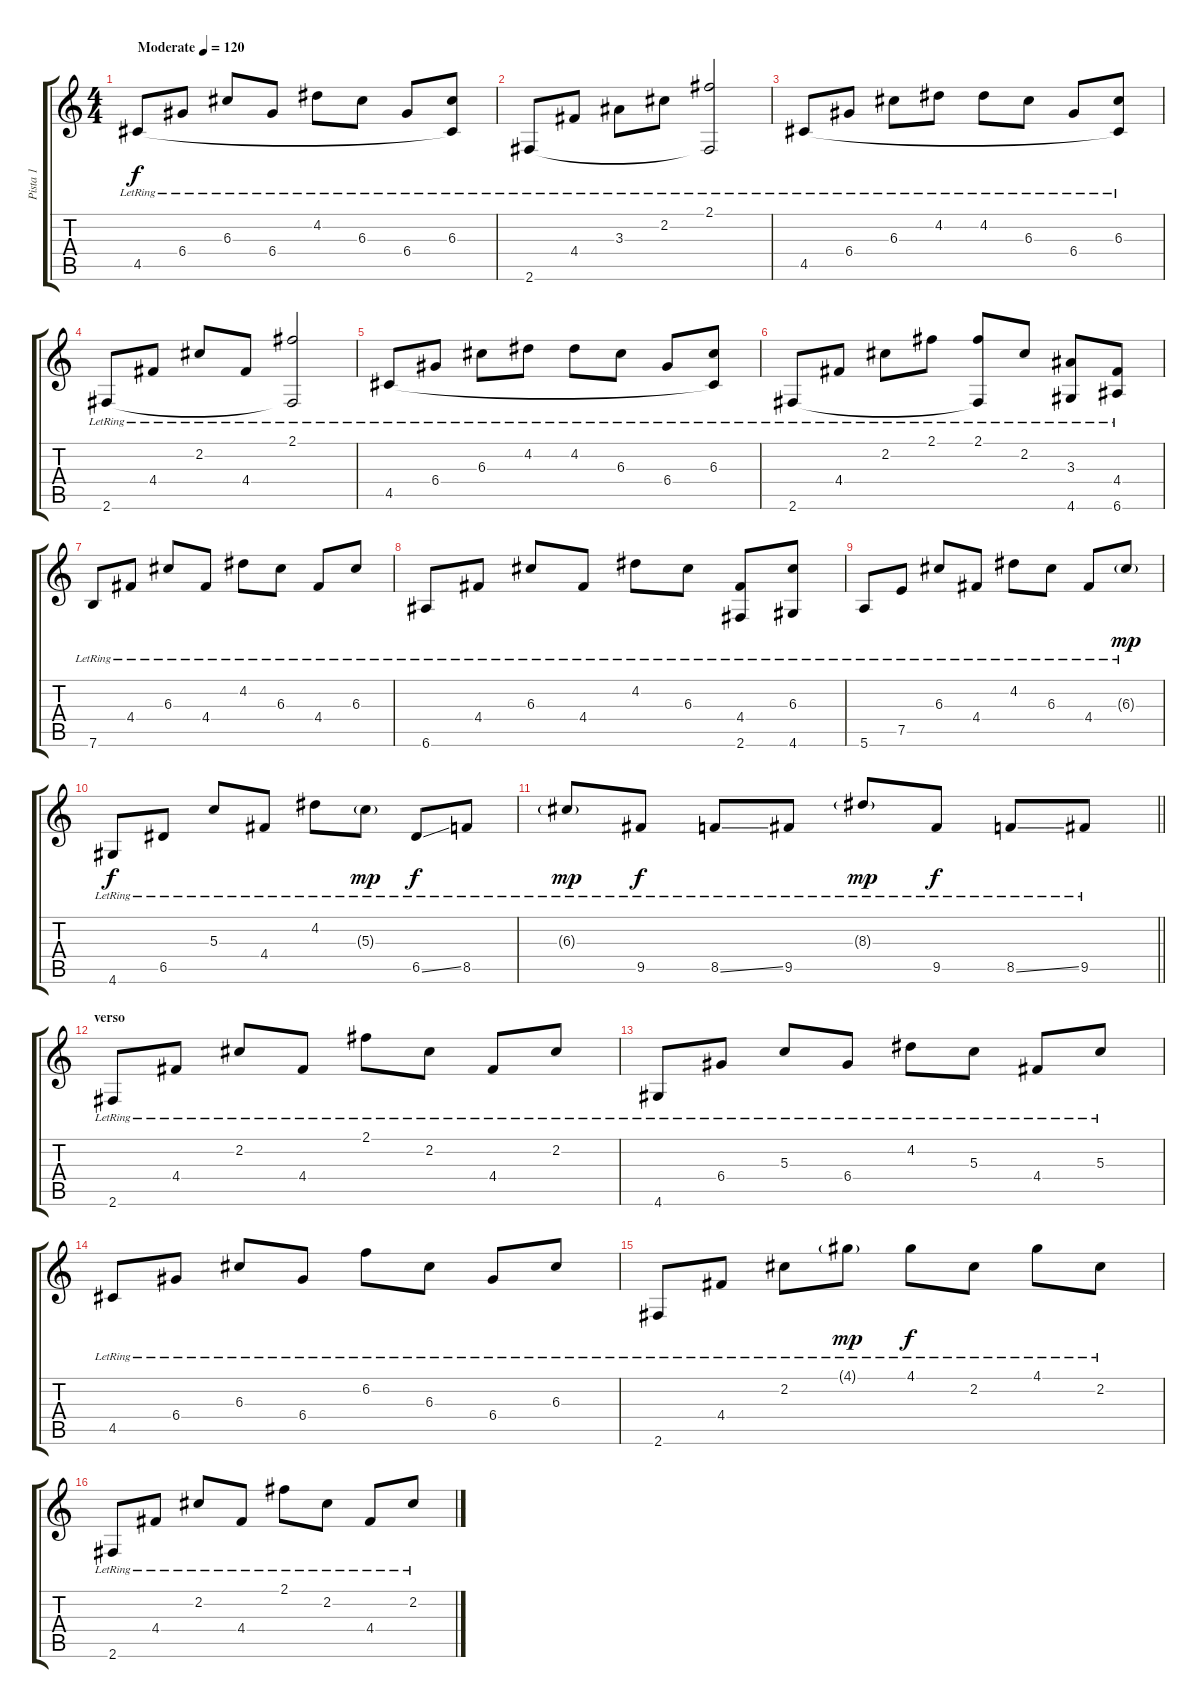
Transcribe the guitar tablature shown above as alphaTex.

\track ("Pista 1" "Pista 1") {instrument acousticguitarsteel}
\staff {score tabs}
\tuning (E4 B3 G3 D3 A2 E2) {hide}
\ts (4 4)
\tempo (120 "Moderate")
\clef g2
\ks c
4.5{lr}.8{dy f instrument acousticguitarsteel} 6.4{lr}.8 6.3{lr}.8 6.4{lr}.8 4.2{lr}.8 6.3{lr}.8 6.4{lr}.8 (6.3{lr} 4.5{t}).8 |
2.6{lr}.8 4.4{lr}.8 3.3{lr}.8 2.2{lr}.8 (2.1{lr} 2.6{t}).2 |
4.5{lr}.8 6.4{lr}.8 6.3{lr}.8 4.2{lr}.8 4.2{lr}.8 6.3{lr}.8 6.4{lr}.8 (6.3{lr} 4.5{t}).8 |
2.6{lr}.8 4.4{lr}.8 2.2{lr}.8 4.4{lr}.8 (2.1{lr} 2.6{t}).2 |
4.5{lr}.8 6.4{lr}.8 6.3{lr}.8 4.2{lr}.8 4.2{lr}.8 6.3{lr}.8 6.4{lr}.8 (6.3{lr} 4.5{t}).8 |
2.6{lr}.8 4.4{lr}.8 2.2{lr}.8 2.1{lr}.8 (2.1{lr} 2.6{t}).8 2.2{lr}.8 (3.3{lr} 4.6).8 (4.4{lr} 6.6).8 |
7.6{lr}.8 4.4{lr}.8 6.3{lr}.8 4.4{lr}.8 4.2{lr}.8 6.3{lr}.8 4.4{lr}.8 6.3{lr}.8 |
6.6{lr}.8 4.4{lr}.8 6.3{lr}.8 4.4{lr}.8 4.2{lr}.8 6.3{lr}.8 (4.4{lr} 2.6).8 (6.3{lr} 4.6).8 |
5.6{lr}.8 7.5{lr}.8 6.3{lr}.8 4.4{lr}.8 4.2{lr}.8 6.3{lr}.8 4.4{lr}.8 6.3{g lr}.8{dy mp} |
4.6{lr}.8{dy f} 6.5{lr}.8 5.3{lr}.8 4.4{lr}.8 4.2{lr}.8 5.3{g lr}.8{dy mp} 6.5{ss lr}.8{dy f} 8.5{lr}.8 |
\barLineRight lightlight
6.3{g lr}.8{dy mp} 9.5{lr}.8{dy f} 8.5{ss lr}.8 9.5{lr}.8 8.3{g lr}.8{dy mp} 9.5{lr}.8{dy f} 8.5{ss lr}.8 9.5{lr}.8 |
\section ("" "verso")
2.6{lr}.8 4.4{lr}.8 2.2{lr}.8 4.4{lr}.8 2.1{lr}.8 2.2{lr}.8 4.4{lr}.8 2.2{lr}.8 |
4.6{lr}.8 6.4{lr}.8 5.3{lr}.8 6.4{lr}.8 4.2{lr}.8 5.3{lr}.8 4.4{lr}.8 5.3{lr}.8 |
4.5{lr}.8 6.4{lr}.8 6.3{lr}.8 6.4{lr}.8 6.2{lr}.8 6.3{lr}.8 6.4{lr}.8 6.3{lr}.8 |
2.6{lr}.8 4.4{lr}.8 2.2{lr}.8 4.1{g lr}.8{dy mp} 4.1{lr}.8{dy f} 2.2{lr}.8 4.1{lr}.8 2.2{lr}.8 |
2.6{lr}.8 4.4{lr}.8 2.2{lr}.8 4.4{lr}.8 2.1{lr}.8 2.2{lr}.8 4.4{lr}.8 2.2{lr}.8
